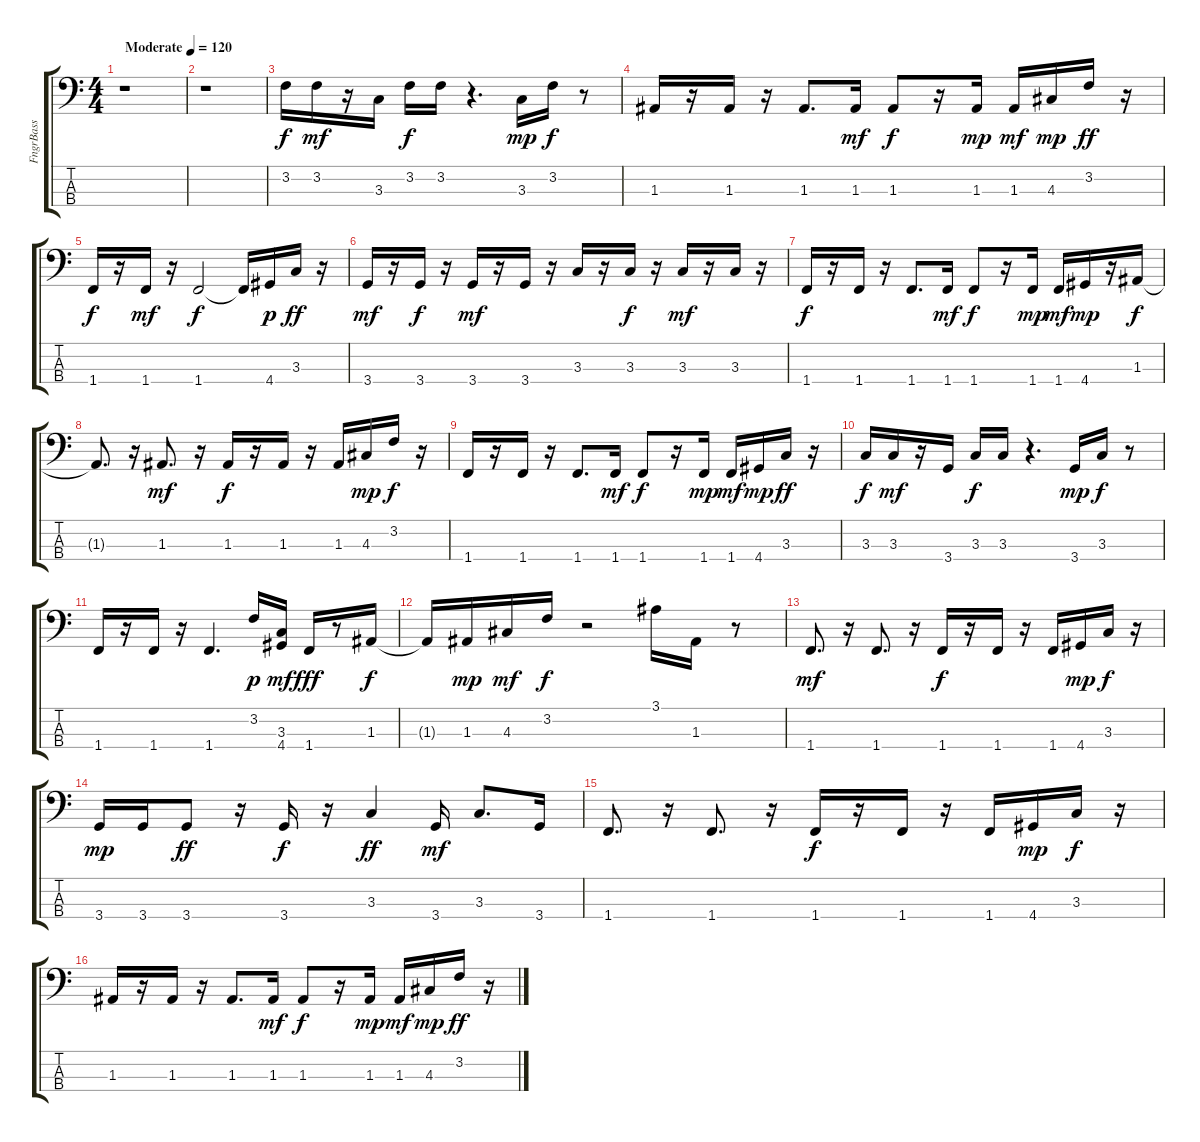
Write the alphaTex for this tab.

\track ("FngrBass" "FngrBass") {instrument electricbassfinger}
\staff {score tabs}
\tuning (G2 D2 A1 E1) {hide}
\ts (4 4)
\tempo (120 "Moderate")
\clef f4
\ks c
r.1{dy f instrument electricbassfinger} |
r.1 |
3.2.16{volume 16 balance 7} 3.2.16{dy mf} r.16 3.3.16 3.2.16{dy f} 3.2.16 r.4{d} 3.3.16{dy mp} 3.2.16{dy f} r.8 |
1.3.16 r.16 1.3.16 r.16 1.3.8{d} 1.3.16{dy mf} 1.3.8{dy f} r.16 1.3.16{dy mp} 1.3.16{dy mf} 4.3.16{dy mp} 3.2.16{dy ff} r.16 |
1.4.16{dy f} r.16 1.4.16{dy mf} r.16 1.4.2{dy f} 1.4{t}.16 4.4.16{dy p} 3.3.16{dy ff} r.16 |
3.4.16{dy mf} r.16 3.4.16{dy f} r.16 3.4.16{dy mf} r.16 3.4.16 r.16 3.3.16 r.16 3.3.16{dy f} r.16 3.3.16{dy mf} r.16 3.3.16 r.16 |
1.4.16{dy f} r.16 1.4.16 r.16 1.4.8{d} 1.4.16{dy mf} 1.4.8{dy f} r.16 1.4.16{dy mp} 1.4.16{dy mf} 4.4.16{dy mp} r.16 1.3.16{dy f} |
1.3{t}.8{d} r.16 1.3.8{d dy mf} r.16 1.3.16{dy f} r.16 1.3.16 r.16 1.3.16 4.3.16{dy mp} 3.2.16{dy f} r.16 |
1.4.16 r.16 1.4.16 r.16 1.4.8{d} 1.4.16{dy mf} 1.4.8{dy f} r.16 1.4.16{dy mp} 1.4.16{dy mf} 4.4.16{dy mp} 3.3.16{dy ff} r.16 |
3.3.16{dy f} 3.3.16{dy mf} r.16 3.4.16 3.3.16{dy f} 3.3.16 r.4{d} 3.4.16{dy mp} 3.3.16{dy f} r.8 |
1.4.16 r.16 1.4.16 r.16 1.4.4{d} 3.2.16{dy p} (3.3 4.4).16{dy mf} 1.4.16{dy fff} r.8 1.3.16{dy f} |
1.3{t}.16 1.3.16{dy mp} 4.3.16{dy mf} 3.2.16{dy f} r.2 3.1.16 1.3.16 r.8 |
1.4.8{d dy mf} r.16 1.4.8{d} r.16 1.4.16{dy f} r.16 1.4.16 r.16 1.4.16 4.4.16{dy mp} 3.3.16{dy f} r.16 |
3.4.16{dy mp} 3.4.16 3.4.8{dy ff} r.16 3.4.16{dy f} r.16 3.3.4{dy ff} 3.4.16{dy mf} 3.3.8{d} 3.4.16 |
1.4.8{d} r.16 1.4.8{d} r.16 1.4.16{dy f} r.16 1.4.16 r.16 1.4.16 4.4.16{dy mp} 3.3.16{dy f} r.16 |
1.3.16 r.16 1.3.16 r.16 1.3.8{d} 1.3.16{dy mf} 1.3.8{dy f} r.16 1.3.16{dy mp} 1.3.16{dy mf} 4.3.16{dy mp} 3.2.16{dy ff} r.16
